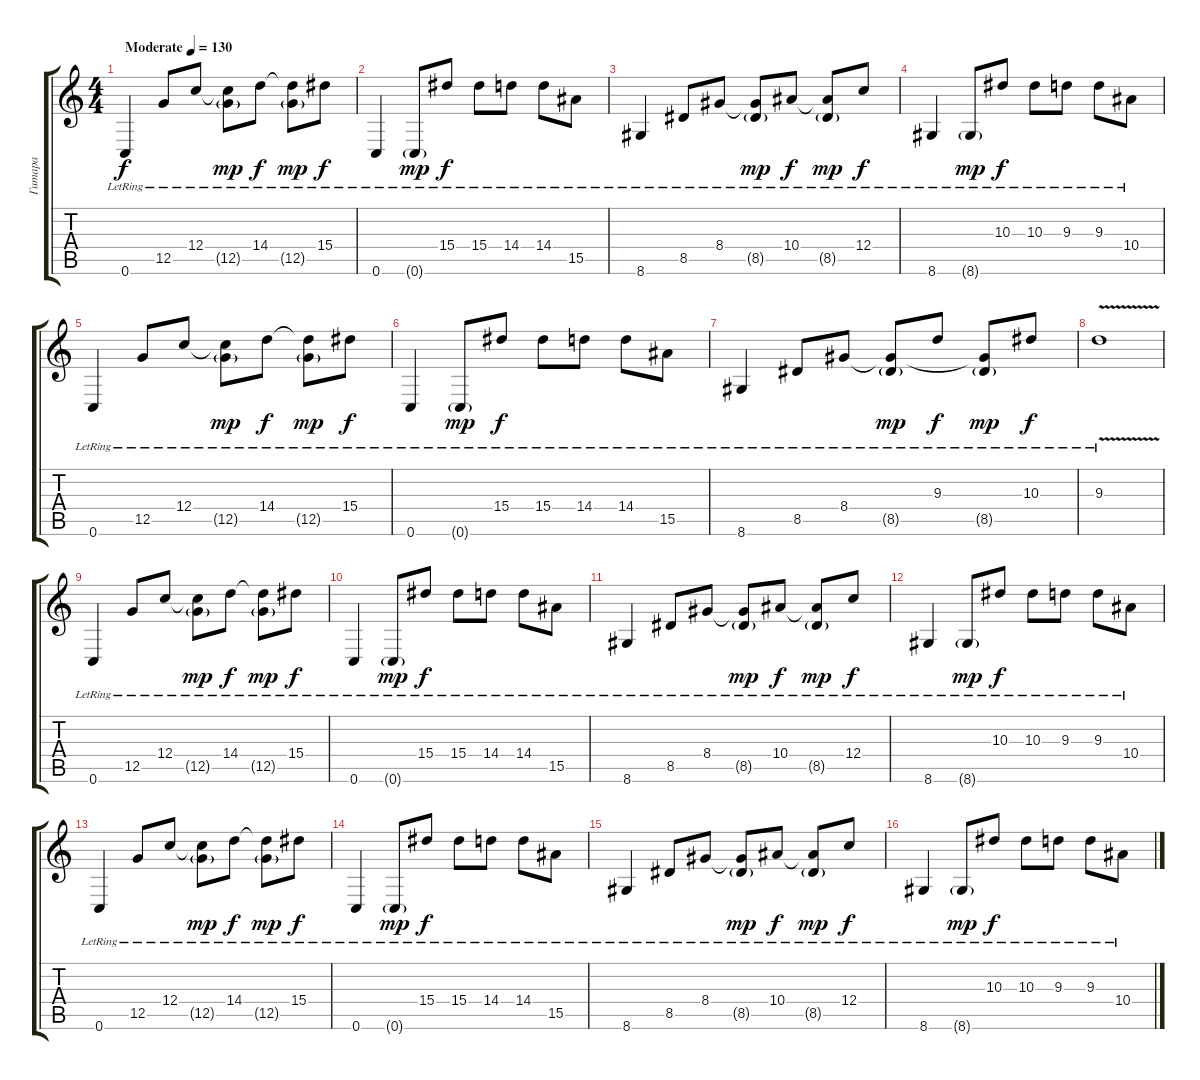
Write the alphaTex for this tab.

\track ("Гитара" "Гитара") {instrument electricguitarjazz}
\staff {score tabs}
\tuning (D4 A3 F3 C3 G2 C2) {hide}
\ts (4 4)
\tempo (130 "Moderate")
\clef g2
\ks c
0.6{lr}.4{dy f instrument electricguitarjazz} 12.5{lr}.8 12.4{lr}.8 (12.4{t} 12.5{g lr}).8{dy mp} 14.4{lr}.8{dy f} (14.4{t} 12.5{g lr}).8{dy mp} 15.4{lr}.8{dy f} |
0.6{lr}.4 0.6{g lr}.8{dy mp} 15.4{lr}.8{dy f} 15.4{lr}.8 14.4{lr}.8 14.4{lr}.8 15.5{lr}.8 |
8.6{lr}.4 8.5{lr}.8 8.4{lr}.8 (8.4{t} 8.5{g lr}).8{dy mp} 10.4{lr}.8{dy f} (10.4{t} 8.5{g lr}).8{dy mp} 12.4{lr}.8{dy f} |
8.6{lr}.4 8.6{g lr}.8{dy mp} 10.3{lr}.8{dy f} 10.3{lr}.8 9.3{lr}.8 9.3{lr}.8 10.4{lr}.8 |
0.6{lr}.4 12.5{lr}.8 12.4{lr}.8 (12.4{t} 12.5{g lr}).8{dy mp} 14.4{lr}.8{dy f} (14.4{t} 12.5{g lr}).8{dy mp} 15.4{lr}.8{dy f} |
0.6{lr}.4 0.6{g lr}.8{dy mp} 15.4{lr}.8{dy f} 15.4{lr}.8 14.4{lr}.8 14.4{lr}.8 15.5{lr}.8 |
8.6{lr}.4 8.5{lr}.8 8.4{lr}.8 (8.4{t} 8.5{g lr}).8{dy mp} 9.3{lr}.8{dy f} (8.4{t} 8.5{g lr}).8{dy mp} 10.3{lr}.8{dy f} |
9.3{v lr}.1 |
0.6{lr}.4 12.5{lr}.8 12.4{lr}.8 (12.4{t} 12.5{g lr}).8{dy mp} 14.4{lr}.8{dy f} (14.4{t} 12.5{g lr}).8{dy mp} 15.4{lr}.8{dy f} |
0.6{lr}.4 0.6{g lr}.8{dy mp} 15.4{lr}.8{dy f} 15.4{lr}.8 14.4{lr}.8 14.4{lr}.8 15.5{lr}.8 |
8.6{lr}.4 8.5{lr}.8 8.4{lr}.8 (8.4{t} 8.5{g lr}).8{dy mp} 10.4{lr}.8{dy f} (10.4{t} 8.5{g lr}).8{dy mp} 12.4{lr}.8{dy f} |
8.6{lr}.4 8.6{g lr}.8{dy mp} 10.3{lr}.8{dy f} 10.3{lr}.8 9.3{lr}.8 9.3{lr}.8 10.4{lr}.8 |
0.6{lr}.4 12.5{lr}.8 12.4{lr}.8 (12.4{t} 12.5{g lr}).8{dy mp} 14.4{lr}.8{dy f} (14.4{t} 12.5{g lr}).8{dy mp} 15.4{lr}.8{dy f} |
0.6{lr}.4 0.6{g lr}.8{dy mp} 15.4{lr}.8{dy f} 15.4{lr}.8 14.4{lr}.8 14.4{lr}.8 15.5{lr}.8 |
8.6{lr}.4 8.5{lr}.8 8.4{lr}.8 (8.4{t} 8.5{g lr}).8{dy mp} 10.4{lr}.8{dy f} (10.4{t} 8.5{g lr}).8{dy mp} 12.4{lr}.8{dy f} |
8.6{lr}.4 8.6{g lr}.8{dy mp} 10.3{lr}.8{dy f} 10.3{lr}.8 9.3{lr}.8 9.3{lr}.8 10.4{lr}.8
